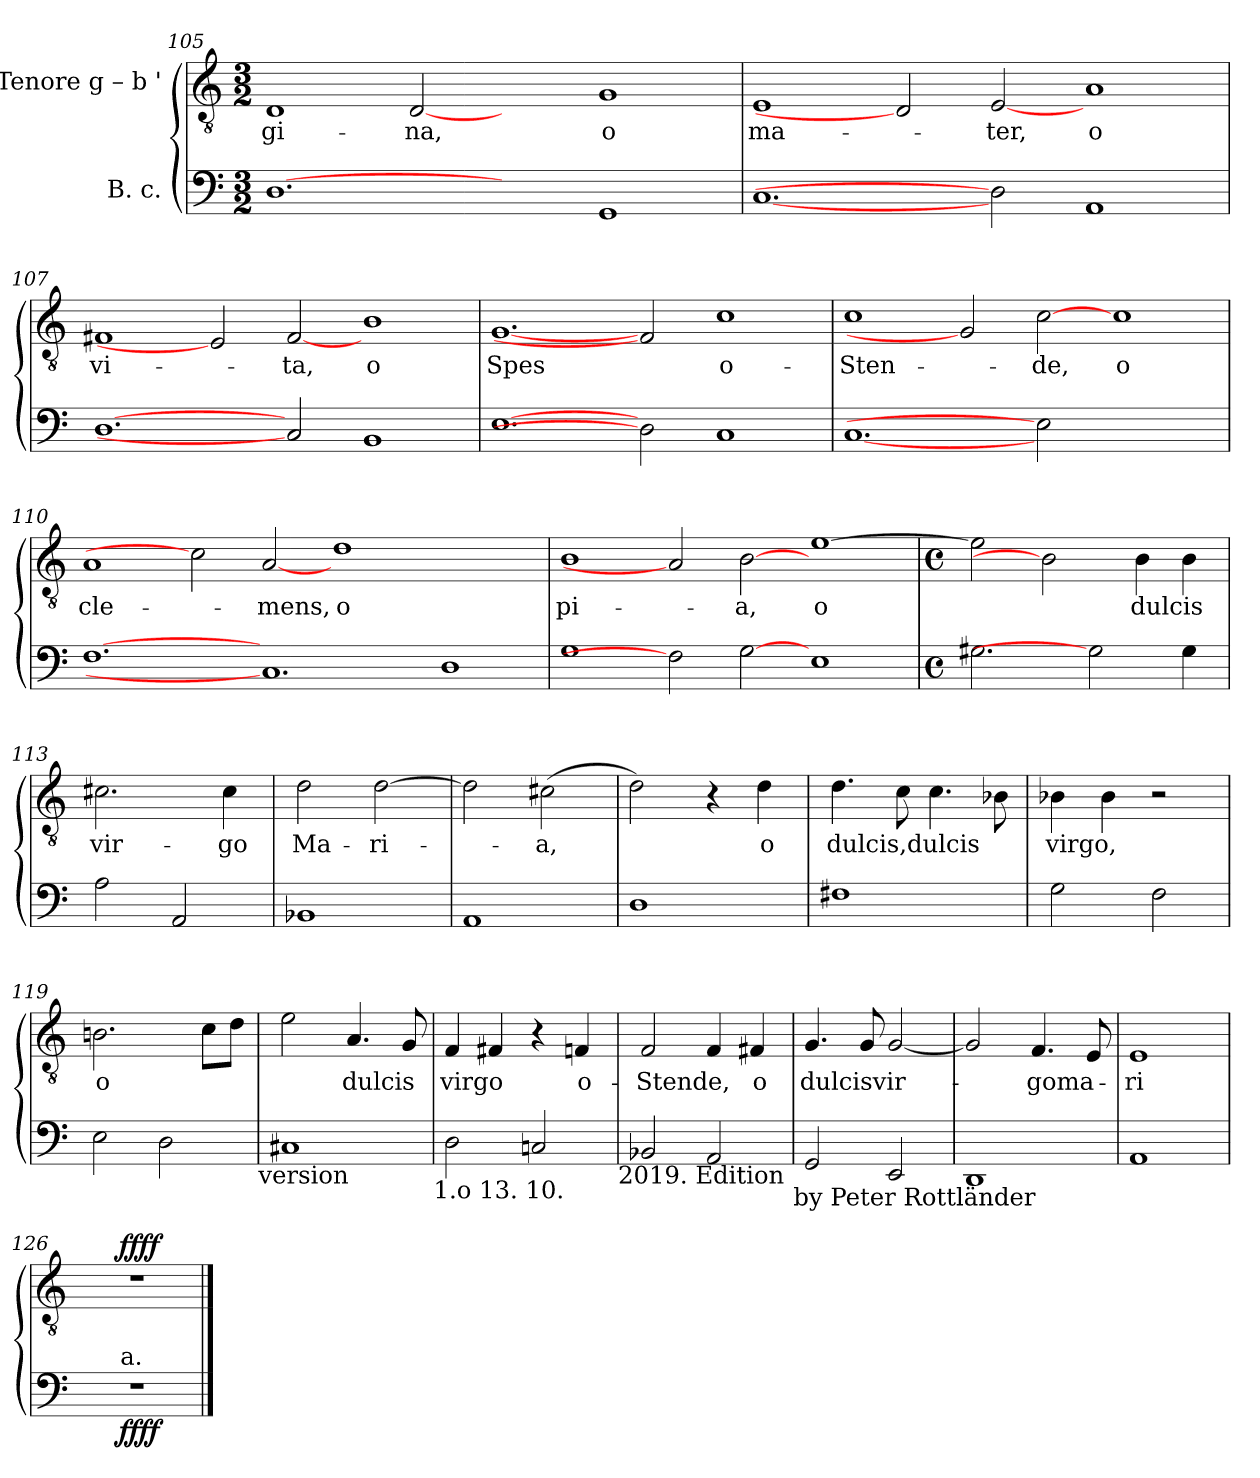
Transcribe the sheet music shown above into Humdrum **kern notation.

**kern	**dynam	**kern	**text	**dynam
*part2	*part2	*part1	*part1	*part1
*staff2	*staff2	*staff1	*staff1	*staff1
*I"B. c.	*	*I"Tenore g – b '	*	*
*clefF4	*	*clefGv2	*	*
*k[]	*	*k[]	*	*
*C:	*	*C:	*	*
*M3/2	*	*M3/2	*	*
=105	=105	=105	=105	=105
!	!	!	!LO:LY:b	!
[1.D	.	1D	-gi-	.
!	!	!	!LO:LY:b	!
.	.	[2D	-na,	.
2ryy	.	2ryy	.	.
!	!	!	!LO:LY:b	!
1GG	.	1G	o	.
=106	=106	=106	=106	=106
!	!	!	!LO:LY:b	!
[1.C	.	1E	ma-	.
.	.	2D]	.	.
!	!	!	!LO:LY:b	!
2D]	.	[2E	-ter,	.
!	!	!	!LO:LY:b	!
1AA	.	1A	o	.
=107	=107	=107	=107	=107
!	!	!	!LO:LY:b	!
[1.D	.	1F#X	vi-	.
.	.	2E]	.	.
!	!	!	!LO:LY:b	!
2C]	.	[2F#	-ta,	.
!	!	!	!LO:LY:b	!
1BB	.	1B	o	.
=108	=108	=108	=108	=108
!	!	!	!LO:LY:b	!
[1.E	.	[1.G	Spes	.
2D]	.	2F#]	.	.
!	!	!	!LO:LY:b	!
1C	.	1c	o-	.
!!LO:LB:g=z
=109	=109	=109	=109	=109
!	!	!	!LO:LY:b	!
[1.C	.	1c	-Sten-	.
.	.	2G]	.	.
!	!	!	!LO:LY:b	!
2E]	.	[2c	-de,	.
!	!	!	!LO:LY:b	!
1ryy	.	1c	o	.
=110	=110	=110	=110	=110
!	!	!	!LO:LY:b	!
[1.F	.	1A	cle-	.
.	.	2c]	.	.
!	!	!	!LO:LY:b	!
1.C]	.	[2A	-mens,	.
!	!	!	!LO:LY:b	!
.	.	1d	o	.
1D	.	1ryy	.	.
=111	=111	=111	=111	=111
!	!	!	!LO:LY:b	!
1G	.	1B	pi-	.
2F]	.	2A]	.	.
!	!	!	!LO:LY:b	!
[2G	.	[2B	-a,	.
!	!	!	!LO:LY:b:rj	!
1E	.	[>1e	o	.
=112	=112	=112	=112	=112
*M4/4	*	*M4/4	*	*
*met(c)	*	*met(c)	*	*
2.G#X\	.	2e\]	.	.
.	.	2B]	.	.
2G]	.	.	.	.
!	!	!	!LO:LY:b	!
.	.	4B\	dulcis	.
4G#\	.	4B\	.	.
=113	=113	=113	=113	=113
!	!	!	!LO:LY:b	!
2A\	.	2.c#X\	vir-	.
2AA/	.	.	.	.
!	!	!	!LO:LY:b	!
.	.	4c#\	-go	.
=114	=114	=114	=114	=114
!	!	!	!LO:LY:b	!
1BB-X	.	2d\	Ma-	.
!	!	!	!LO:LY:b	!
.	.	[>2d\	-ri-	.
=115	=115	=115	=115	=115
1AA	.	2d\]	.	.
!	!	!	!LO:LY:b	!
.	.	(>2c#X\	-a,	.
=116	=116	=116	=116	=116
1D	.	2d\)	.	.
.	.	4r	.	.
!	!	!	!LO:LY:b	!
.	.	4d\	o	.
!!LO:LB:g=z
=117	=117	=117	=117	=117
!	!	!	!LO:LY:b	!
1F#X	.	4.d\	dulcis,dulcis	.
.	.	8c\	.	.
.	.	4.c\	.	.
.	.	8B-X\	.	.
=118	=118	=118	=118	=118
!	!	!	!LO:LY:b	!
2G\	.	4B-X\	virgo,	.
.	.	4B-\	.	.
2F\	.	2r	.	.
=119	=119	=119	=119	=119
!	!	!	!LO:LY:b	!
2E\	.	2.Bn\	o	.
2D\	.	.	.	.
.	.	8c\L	.	.
.	.	8d\J	.	.
!LO:TX:b:t=version	!	!	!	!
=120	=120	=120	=120	=120
1C#X	.	2e\	.	.
!	!	!	!LO:LY:b	!
.	.	4.A/	dulcis	.
.	.	8G/	.	.
!LO:TX:b:t=1.o  13. 10.	!	!	!	!
=121	=121	=121	=121	=121
!	!	!	!LO:LY:b	!
2D\	.	4F/	virgo	.
.	.	4F#X/	.	.
2Cn/	.	4r	.	.
!	!	!	!LO:LY:b	!
.	.	4Fn/	o-	.
!LO:TX:b:t=2019. Edition	!	!	!	!
=122	=122	=122	=122	=122
!	!	!	!LO:LY:b	!
2BB-X/	.	2F/	-Stende,	.
2AA/	.	4F/	.	.
!	!	!	!LO:LY:b	!
.	.	4F#X/	o	.
!LO:TX:b:t=by Peter Rottländer	!	!	!	!
=123	=123	=123	=123	=123
!	!	!	!LO:LY:b	!
2GG/	.	4.G/	dulcisvir-	.
.	.	8G/	.	.
2EE/	.	[<2G/	.	.
=124	=124	=124	=124	=124
1DD	.	2G/]	.	.
!	!	!	!LO:LY:b	!
.	.	4.F/	-goma-	.
.	.	8E/	.	.
=125	=125	=125	=125	=125
!	!	!	!LO:LY:b	!
1AA	.	1E	-ri-	.
=126	=126	=126	=126	=126
*^	*	*^	*	*
1r	4ryy	.	1r	4ryy	.	.
!	!LO:TX:a:t=a.	!	!	!	!	!
!	!	!LO:DY:b	!	!	!	!LO:DY:b
.	2.ryy	ffff	.	2.ryy	.	ffff
*v	*v	*	*	*	*	*
*	*	*v	*v	*	*
==	==	==	==	==
*-	*-	*-	*-	*-
